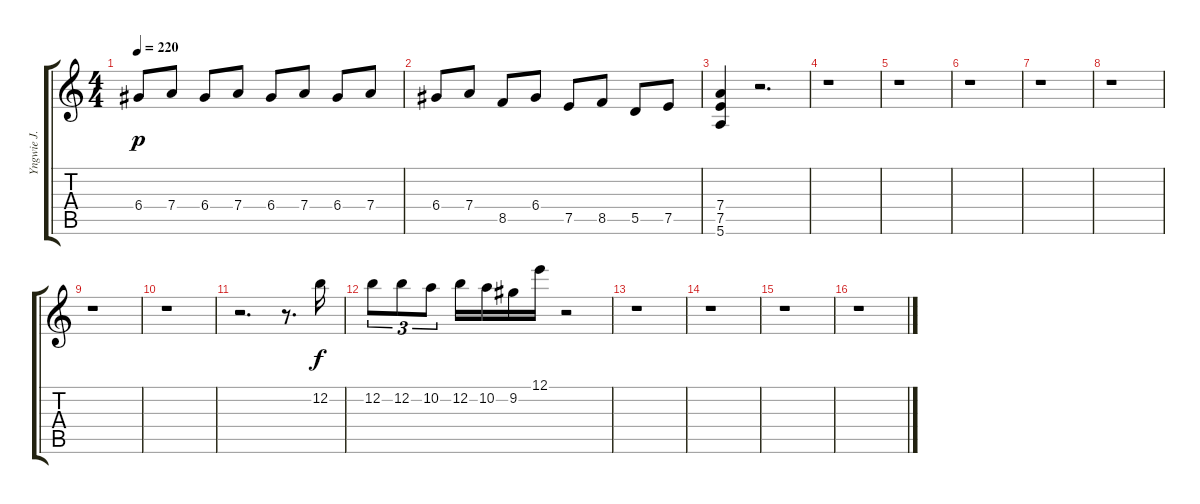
\track ("Yngwie J. Malmsteen (Acoustic Guitar I)" "Yngwie J. ") {instrument acousticguitarnylon}
\staff {score tabs}
\tuning (E4 B3 G3 D3 A2 E2) {hide}
\ts (4 4)
\tempo 220
\clef g2
\ks c
6.4.8{dy p} 7.4.8 6.4.8 7.4.8 6.4.8 7.4.8 6.4.8 7.4.8 |
6.4.8 7.4.8 8.5.8 6.4.8 7.5.8 8.5.8 5.5.8 7.5.8 |
(7.4 7.5 5.6).4 r.2{d} |
r.1 |
r.1 |
r.1 |
r.1 |
r.1 |
r.1 |
r.1 |
r.2{d} r.8{d} 12.2.16{dy f} |
12.2.8{tu (3 2)} 12.2.8{tu (3 2)} 10.2.8{tu (3 2)} 12.2.16 10.2.16 9.2.16 12.1.16 r.2 |
r.1 |
r.1 |
r.1 |
r.1
